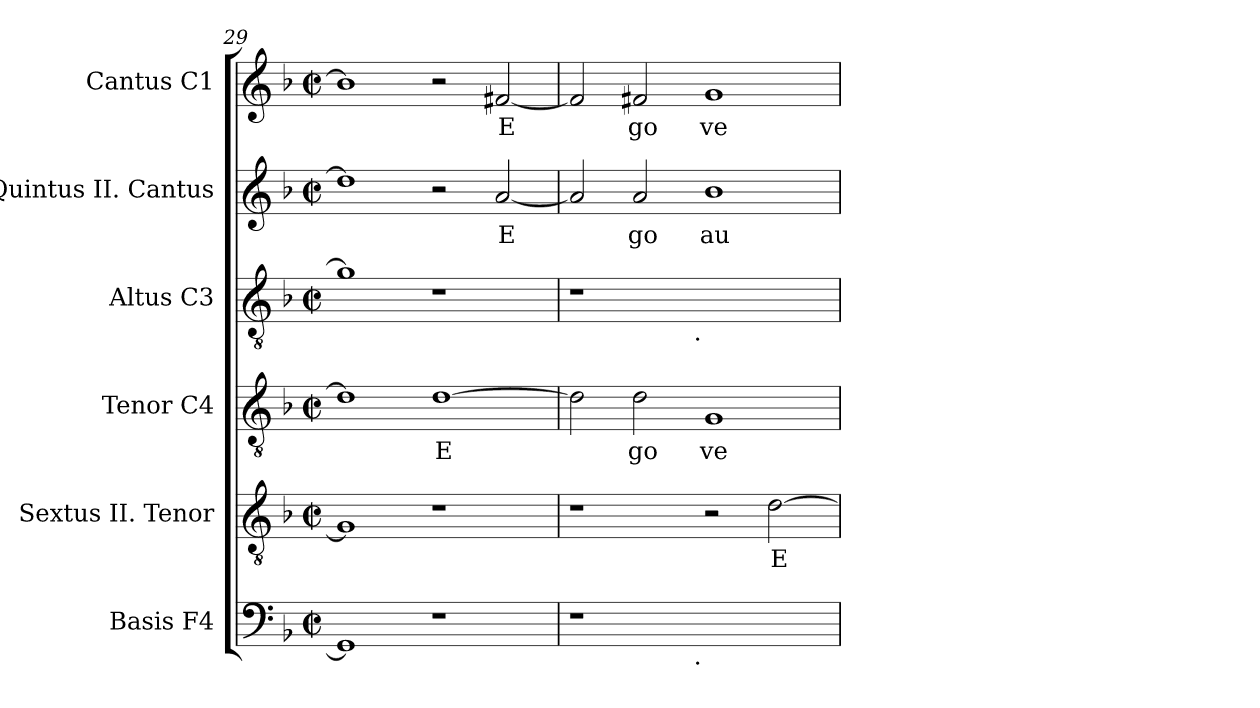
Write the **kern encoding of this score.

**kern	**text	**kern	**text	**kern	**text	**kern	**text	**kern	**text	**kern	**text
*part6	*part6	*part5	*part5	*part4	*part4	*part3	*part3	*part2	*part2	*part1	*part1
*staff6	*staff6	*staff5	*staff5	*staff4	*staff4	*staff3	*staff3	*staff2	*staff2	*staff1	*staff1
*I"Basis  F4	*	*I"Sextus  II. Tenor	*	*I"Tenor  C4	*	*I"Altus  C3	*	*I"Quintus  II. Cantus	*	*I"Cantus  C1	*
*I'B	*	*	*	*I'T	*	*I'A	*	*	*	*I'C	*
*clefF4	*	*clefGv2	*	*clefGv2	*	*clefGv2	*	*clefG2	*	*clefG2	*
*k[b-]	*	*k[b-]	*	*k[b-]	*	*k[b-]	*	*k[b-]	*	*k[b-]	*
*F:	*	*F:	*	*F:	*	*F:	*	*F:	*	*F:	*
*M2/2	*	*M2/2	*	*M2/2	*	*M2/2	*	*M2/2	*	*M2/2	*
*met(c|)	*	*met(c|)	*	*met(c|)	*	*met(c|)	*	*met(c|)	*	*met(c|)	*
=29	=29	=29	=29	=29	=29	=29	=29	=29	=29	=29	=29
!	!LO:LY:b:cj	!	!LO:LY:b:rj	!	!LO:LY:b:cj	!	!LO:LY:b:cj	!	!LO:LY:b:cj	!	!LO:LY:b:cj
1GG]	.	1G]	.	1d]	.	1g]	.	1dd]	.	1b]	.
!	!	!	!	!	!LO:LY:b:cj	!	!	!	!	!	!
1r	.	1r	.	[>1d	E-	1r	.	2r	.	2r	.
!	!	!	!	!	!	!	!	!	!LO:LY:b:cj	!	!LO:LY:b:cj
.	.	.	.	.	.	.	.	[<2a/	E-	[<2f#X/	E-
=30	=30	=30	=30	=30	=30	=30	=30	=30	=30	=30	=30
!	!	!	!	!	!LO:LY:b:cj	!	!	!	!LO:LY:b:cj	!	!LO:LY:b:cj
*^	*	*	*	*	*	*^	*	*	*	*	*
1r	2ryy	.	1r	.	2d\]	--	1r	2ryy	.	2a/]	--	2f#/]	--
!	!	!	!	!	!	!LO:LY:b:cj	!	!	!	!	!LO:LY:b:cj	!	!LO:LY:b:cj
.	4...ryy	.	.	.	2d\	-go	.	4...ryy	.	2a/	-go	2f#X/	-go
!	!	!	!	!	!	!	!	!LO:TX:b:t=.	!	!	!	!	!
!	!LO:TX:b:t=.	!	!	!	!	!	!	!	!	!	!	!	!
.	1ryy	.	.	.	.	.	.	1ryy	.	.	.	.	.
!	!	!	!	!	!	!LO:LY:b:cj	!	!	!	!	!LO:LY:b:cj	!	!LO:LY:b:cj
1ryy	.	.	2r	.	1G	ve-	1ryy	.	.	1b-	au-	1g	ve-
!	!	!	!	!LO:LY:b:rj	!	!	!	!	!	!	!	!	!
.	.	.	[>2d\	E-	.	.	.	.	.	.	.	.	.
.	32ryy	.	.	.	.	.	.	32ryy	.	.	.	.	.
*v	*v	*	*	*	*	*	*v	*v	*	*	*	*	*
=	=	=	=	=	=	=	=	=	=	=	=
*-	*-	*-	*-	*-	*-	*-	*-	*-	*-	*-	*-
